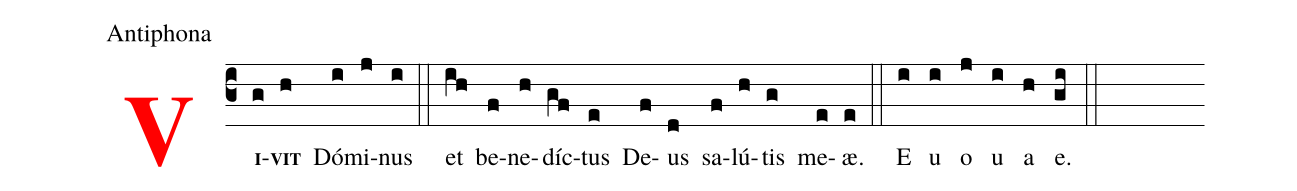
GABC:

office-part: Antiphona;
%%
<v>\bf\textcolor{red}{V}</v><v>\bf\scriptsize{I}</v>(c3g)<v>\bf\scriptsize{VIT}</v>(h) Dó(i)mi(j)nus(i) (::) et(ih) be(f)ne(h)díc(gf)tus(e) De(f)us(d) sa(f)lú(h)tis(g) me(e)æ.(e) (::) E(i) u(i) o(j) u(i) a(h) e.(gi) (::)
